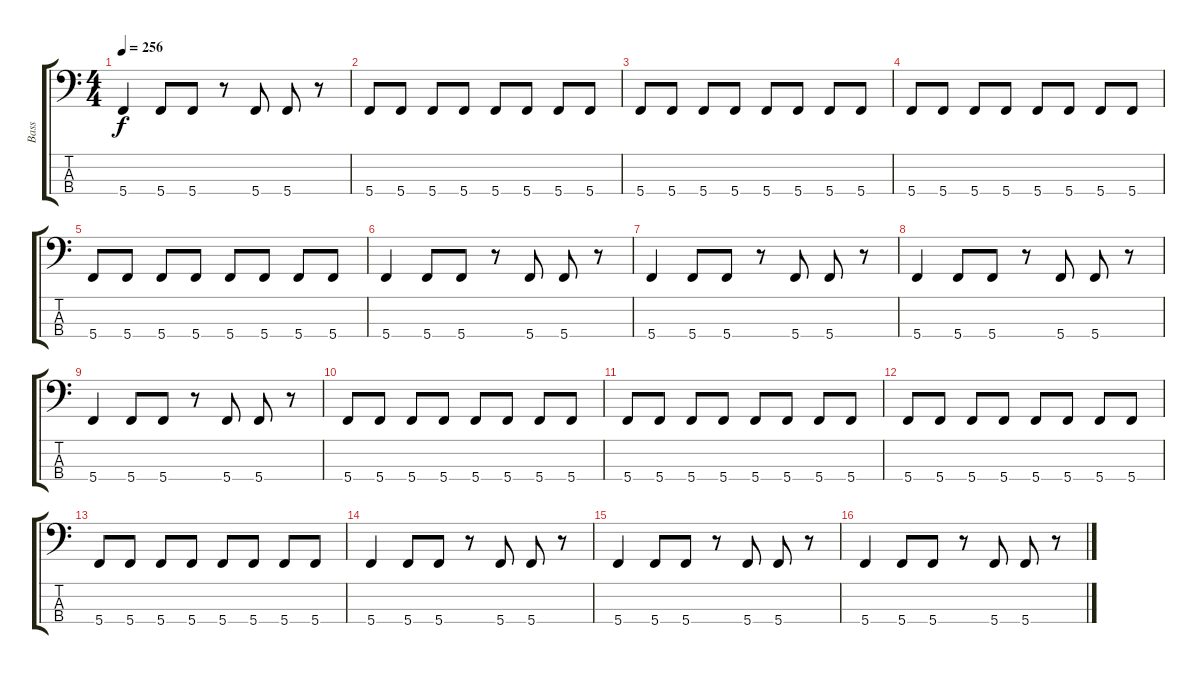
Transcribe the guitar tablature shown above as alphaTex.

\track ("Bass" "Bass") {instrument electricbassfinger}
\staff {score tabs}
\tuning (F2 C2 G1 C1) {hide}
\ts (4 4)
\tempo 256
\clef f4
\ks c
5.4.4{dy f} 5.4.8 5.4.8 r.8 5.4.8 5.4.8 r.8 |
5.4.8 5.4.8 5.4.8 5.4.8 5.4.8 5.4.8 5.4.8 5.4.8 |
5.4.8 5.4.8 5.4.8 5.4.8 5.4.8 5.4.8 5.4.8 5.4.8 |
5.4.8 5.4.8 5.4.8 5.4.8 5.4.8 5.4.8 5.4.8 5.4.8 |
5.4.8 5.4.8 5.4.8 5.4.8 5.4.8 5.4.8 5.4.8 5.4.8 |
5.4.4 5.4.8 5.4.8 r.8 5.4.8 5.4.8 r.8 |
5.4.4 5.4.8 5.4.8 r.8 5.4.8 5.4.8 r.8 |
5.4.4 5.4.8 5.4.8 r.8 5.4.8 5.4.8 r.8 |
5.4.4 5.4.8 5.4.8 r.8 5.4.8 5.4.8 r.8 |
5.4.8 5.4.8 5.4.8 5.4.8 5.4.8 5.4.8 5.4.8 5.4.8 |
5.4.8 5.4.8 5.4.8 5.4.8 5.4.8 5.4.8 5.4.8 5.4.8 |
5.4.8 5.4.8 5.4.8 5.4.8 5.4.8 5.4.8 5.4.8 5.4.8 |
5.4.8 5.4.8 5.4.8 5.4.8 5.4.8 5.4.8 5.4.8 5.4.8 |
5.4.4 5.4.8 5.4.8 r.8 5.4.8 5.4.8 r.8 |
5.4.4 5.4.8 5.4.8 r.8 5.4.8 5.4.8 r.8 |
5.4.4 5.4.8 5.4.8 r.8 5.4.8 5.4.8 r.8
